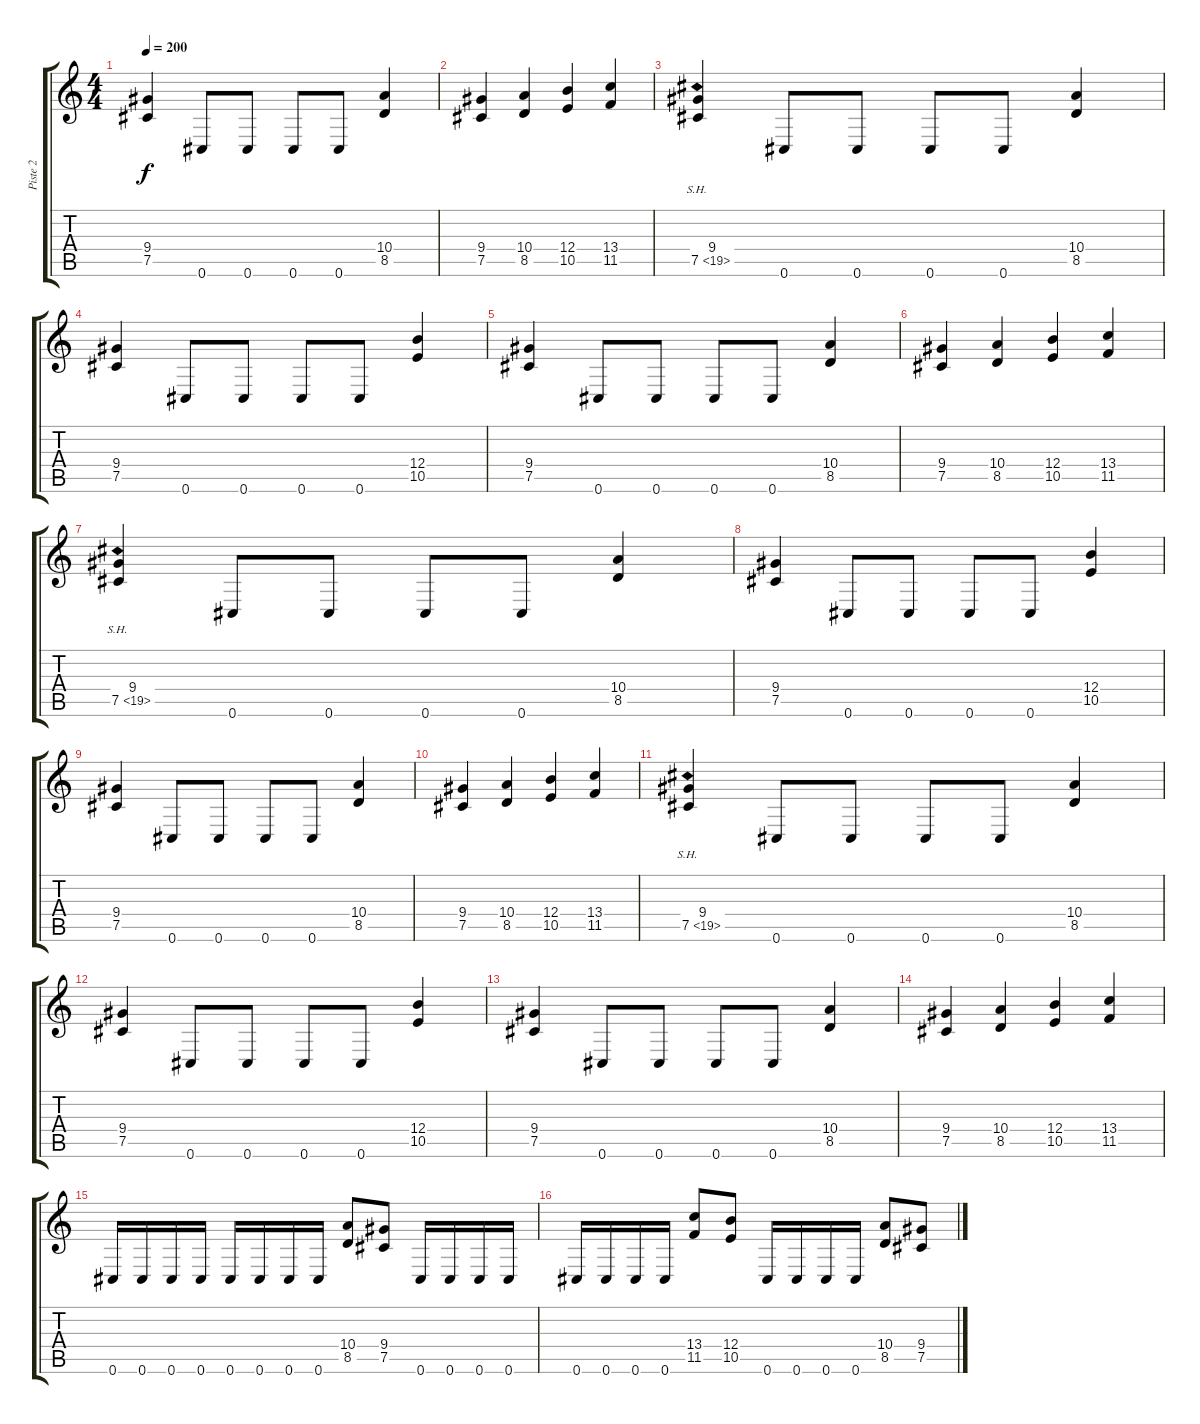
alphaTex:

\track ("Piste 2" "Piste 2") {instrument distortionguitar}
\staff {score tabs}
\tuning (Db4 Ab3 E3 B2 Gb2 Db2) {hide}
\ts (4 4)
\tempo 200
\clef g2
\ks c
(9.4 7.5).4{dy f} 0.6.8 0.6.8 0.6.8 0.6.8 (10.4 8.5).4 |
(9.4 7.5).4 (10.4 8.5).4 (12.4 10.5).4 (13.4 11.5).4 |
(9.4 7.5{sh 12}).4 0.6.8 0.6.8 0.6.8 0.6.8 (10.4 8.5).4 |
(9.4 7.5).4 0.6.8 0.6.8 0.6.8 0.6.8 (12.4 10.5).4 |
(9.4 7.5).4 0.6.8 0.6.8 0.6.8 0.6.8 (10.4 8.5).4 |
(9.4 7.5).4 (10.4 8.5).4 (12.4 10.5).4 (13.4 11.5).4 |
(9.4 7.5{sh 12}).4 0.6.8 0.6.8 0.6.8 0.6.8 (10.4 8.5).4 |
(9.4 7.5).4 0.6.8 0.6.8 0.6.8 0.6.8 (12.4 10.5).4 |
(9.4 7.5).4 0.6.8 0.6.8 0.6.8 0.6.8 (10.4 8.5).4 |
(9.4 7.5).4 (10.4 8.5).4 (12.4 10.5).4 (13.4 11.5).4 |
(9.4 7.5{sh 12}).4 0.6.8 0.6.8 0.6.8 0.6.8 (10.4 8.5).4 |
(9.4 7.5).4 0.6.8 0.6.8 0.6.8 0.6.8 (12.4 10.5).4 |
(9.4 7.5).4 0.6.8 0.6.8 0.6.8 0.6.8 (10.4 8.5).4 |
(9.4 7.5).4 (10.4 8.5).4 (12.4 10.5).4 (13.4 11.5).4 |
0.6.16 0.6.16 0.6.16 0.6.16 0.6.16 0.6.16 0.6.16 0.6.16 (10.4 8.5).8 (9.4 7.5).8 0.6.16 0.6.16 0.6.16 0.6.16 |
0.6.16 0.6.16 0.6.16 0.6.16 (13.4 11.5).8 (12.4 10.5).8 0.6.16 0.6.16 0.6.16 0.6.16 (10.4 8.5).8 (9.4 7.5).8
